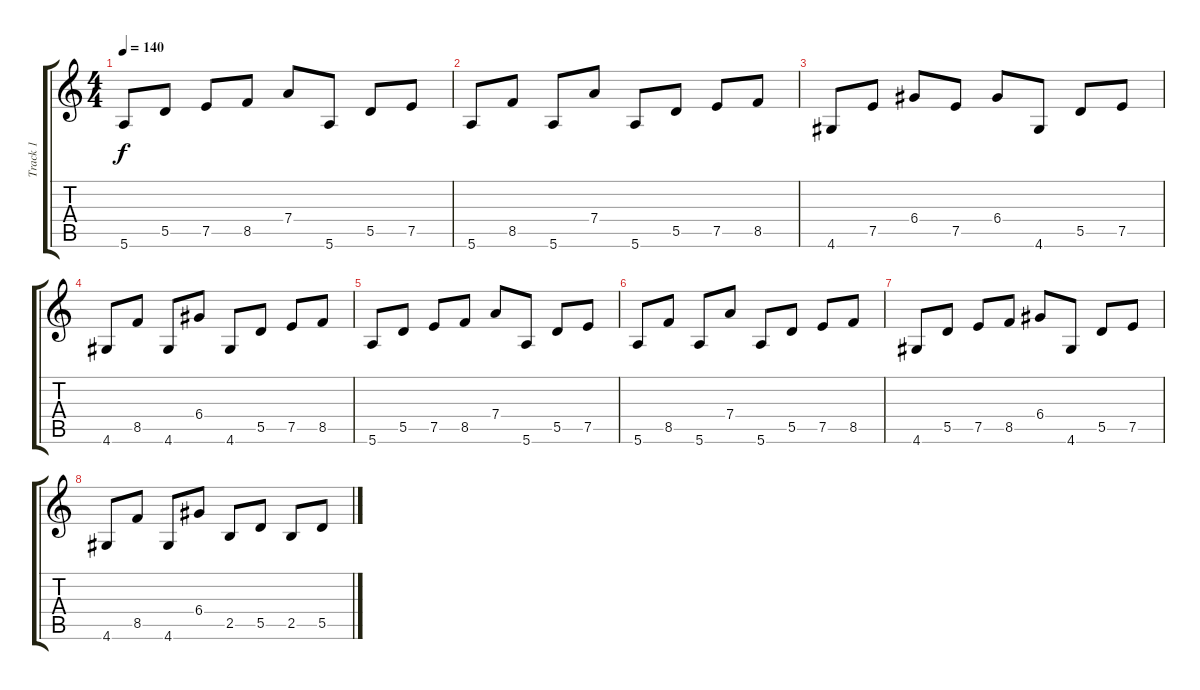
\track ("Track 1" "Track 1") {instrument acousticguitarsteel}
\staff {score tabs}
\tuning (E4 B3 G3 D3 A2 E2) {hide}
\ts (4 4)
\tempo 140
\clef g2
\ks c
5.6.8{dy f} 5.5.8 7.5.8 8.5.8 7.4.8 5.6.8 5.5.8 7.5.8 |
5.6.8 8.5.8 5.6.8 7.4.8 5.6.8 5.5.8 7.5.8 8.5.8 |
4.6.8 7.5.8 6.4.8 7.5.8 6.4.8 4.6.8 5.5.8 7.5.8 |
4.6.8 8.5.8 4.6.8 6.4.8 4.6.8 5.5.8 7.5.8 8.5.8 |
5.6.8 5.5.8 7.5.8 8.5.8 7.4.8 5.6.8 5.5.8 7.5.8 |
5.6.8 8.5.8 5.6.8 7.4.8 5.6.8 5.5.8 7.5.8 8.5.8 |
4.6.8 5.5.8 7.5.8 8.5.8 6.4.8 4.6.8 5.5.8 7.5.8 |
4.6.8 8.5.8 4.6.8 6.4.8 2.5.8 5.5.8 2.5.8 5.5.8
